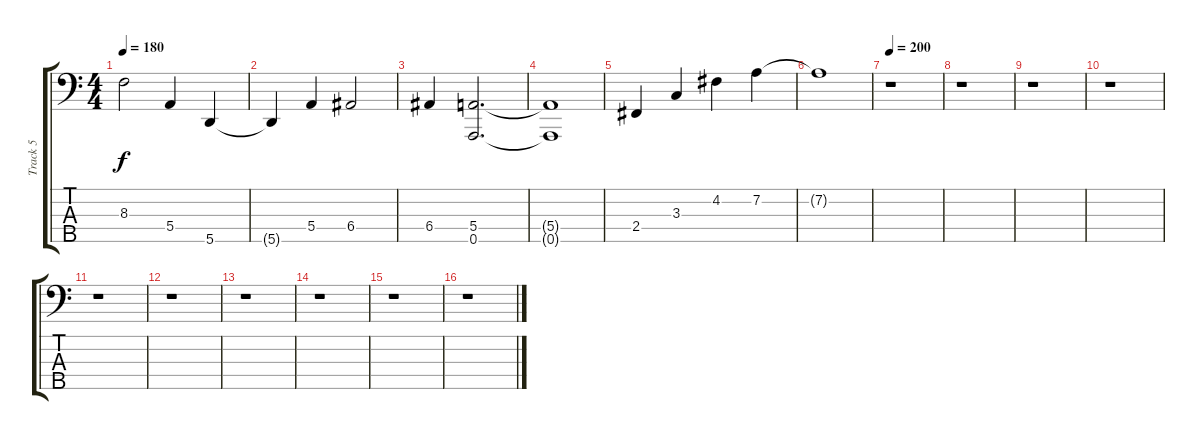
\track ("Track 5" "Track 5") {instrument electricbasspick}
\staff {score tabs}
\tuning (F2 D2 A1 E1 A0) {hide}
\ts (4 4)
\tempo 180
\clef f4
\ks c
8.3.2{dy f} 5.4.4 5.5.4 |
5.5{t}.4 5.4.4 6.4.2 |
6.4.4 (5.4 0.5).2{d} |
(5.4{t} 0.5{t}).1 |
2.4.4 3.3.4 4.2.4 7.2.4 |
7.2{t}.1 |
\tempo 200
r.1 |
r.1 |
r.1 |
r.1 |
r.1 |
r.1 |
r.1 |
r.1 |
r.1 |
r.1
